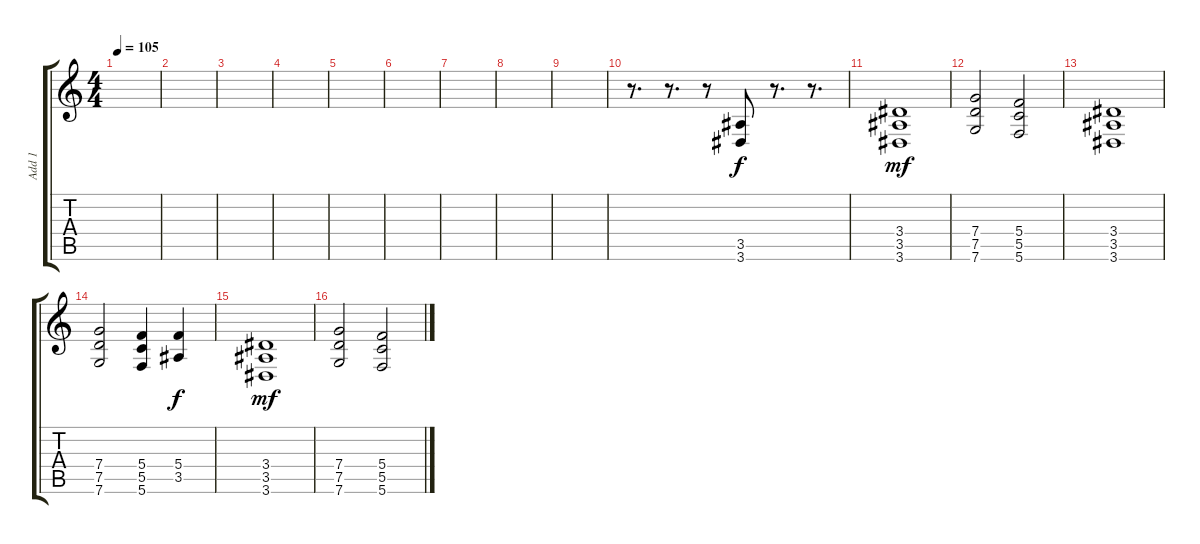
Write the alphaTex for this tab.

\track ("Add 1" "Add 1") {instrument distortionguitar}
\staff {score tabs}
\tuning (D4 A3 F3 C3 G2 C2) {hide}
\ts (4 4)
\tempo 105
\clef g2
\ks c
|
|
|
|
|
|
|
|
|
r.8{d} r.8{d} r.8 (3.5 3.6).8 r.8{d} r.8{d} |
(3.4 3.5 3.6).1{dy mf} |
(7.4 7.5 7.6).2 (5.4 5.5 5.6).2 |
(3.4 3.5 3.6).1 |
(7.4 7.5 7.6).2 (5.4 5.5 5.6).4 (5.4 3.5).4{dy f} |
(3.4 3.5 3.6).1{dy mf} |
(7.4 7.5 7.6).2 (5.4 5.5 5.6).2
